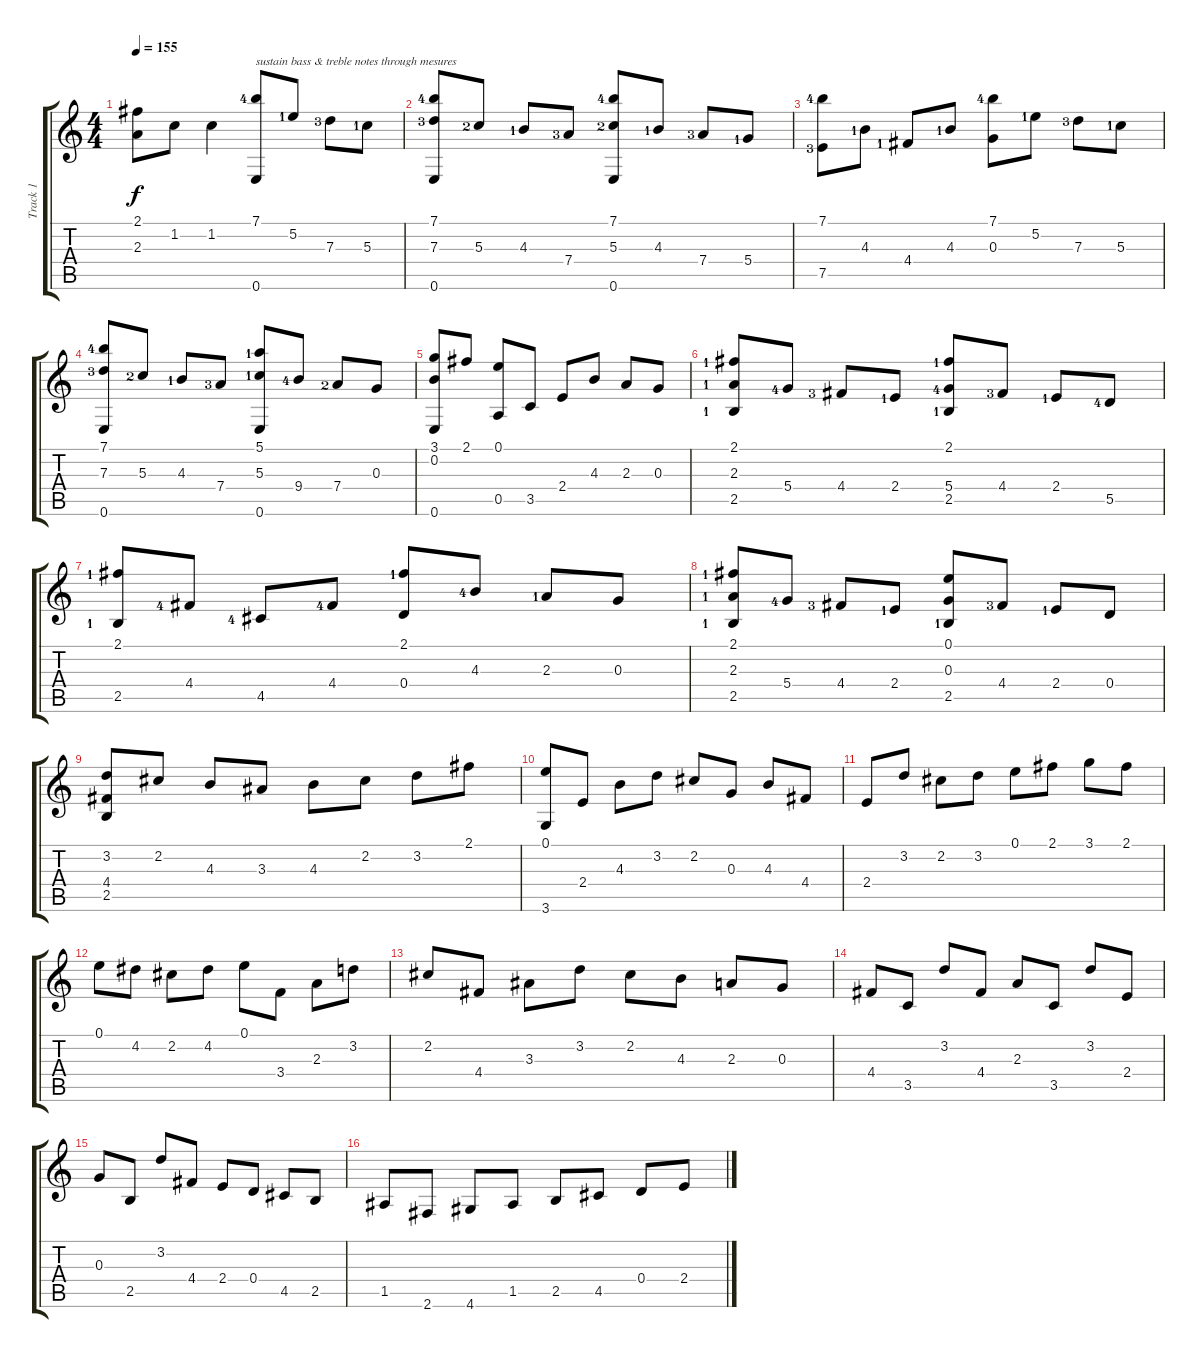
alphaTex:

\track ("Track 1" "Track 1") {instrument acousticguitarnylon}
\staff {score tabs}
\tuning (E4 B3 G3 D3 A2 E2) {hide}
\ts (4 4)
\tempo 155
\clef g2
\ks c
(2.1 2.3).8{dy f} 1.2.8 1.2.4 (7.1{lf 5} 0.6).8{txt "sustain bass & treble notes through mesures "} 5.2{lf 2}.8 7.3{lf 4}.8 5.3{lf 2}.8 |
(7.1{lf 5} 7.3{lf 4} 0.6).8 5.3{lf 3}.8 4.3{lf 2}.8 7.4{lf 4}.8 (7.1{lf 5} 5.3{lf 3} 0.6).8 4.3{lf 2}.8 7.4{lf 4}.8 5.4{lf 2}.8 |
(7.1{lf 5} 7.5{lf 4}).8 4.3{lf 2}.8 4.4{lf 2}.8 4.3{lf 2}.8 (7.1{lf 5} 0.3).8 5.2{lf 2}.8 7.3{lf 4}.8 5.3{lf 2}.8 |
(7.1{lf 5} 7.3{lf 4} 0.6).8 5.3{lf 3}.8 4.3{lf 2}.8 7.4{lf 4}.8 (5.1{lf 2} 5.3{lf 2} 0.6).8 9.4{lf 5}.8 7.4{lf 3}.8 0.3.8 |
(3.1 0.2 0.6).8 2.1.8 (0.1 0.5).8 3.5.8 2.4.8 4.3.8 2.3.8 0.3.8 |
(2.1{lf 2} 2.3{lf 2} 2.5{lf 2}).8 5.4{lf 5}.8 4.4{lf 4}.8 2.4{lf 2}.8 (2.1{lf 2} 5.4{lf 5} 2.5{lf 2}).8 4.4{lf 4}.8 2.4{lf 2}.8 5.5{lf 5}.8 |
(2.1{lf 2} 2.5{lf 2}).8 4.4{lf 5}.8 4.5{lf 5}.8 4.4{lf 5}.8 (2.1{lf 2} 0.4).8 4.3{lf 5}.8 2.3{lf 2}.8 0.3.8 |
(2.1{lf 2} 2.3{lf 2} 2.5{lf 2}).8 5.4{lf 5}.8 4.4{lf 4}.8 2.4{lf 2}.8 (0.1 0.3 2.5{lf 2}).8 4.4{lf 4}.8 2.4{lf 2}.8 0.4.8 |
(3.2 4.4 2.5).8 2.2.8 4.3.8 3.3.8 4.3.8 2.2.8 3.2.8 2.1.8 |
(0.1 3.6).8 2.4.8 4.3.8 3.2.8 2.2.8 0.3.8 4.3.8 4.4.8 |
2.4.8 3.2.8 2.2.8 3.2.8 0.1.8 2.1.8 3.1.8 2.1.8 |
0.1.8 4.2.8 2.2.8 4.2.8 0.1.8 3.4.8 2.3.8 3.2.8 |
2.2.8 4.4.8 3.3.8 3.2.8 2.2.8 4.3.8 2.3.8 0.3.8 |
4.4.8 3.5.8 3.2.8 4.4.8 2.3.8 3.5.8 3.2.8 2.4.8 |
0.3.8 2.5.8 3.2.8 4.4.8 2.4.8 0.4.8 4.5.8 2.5.8 |
1.5.8 2.6.8 4.6.8 1.5.8 2.5.8 4.5.8 0.4.8 2.4.8
